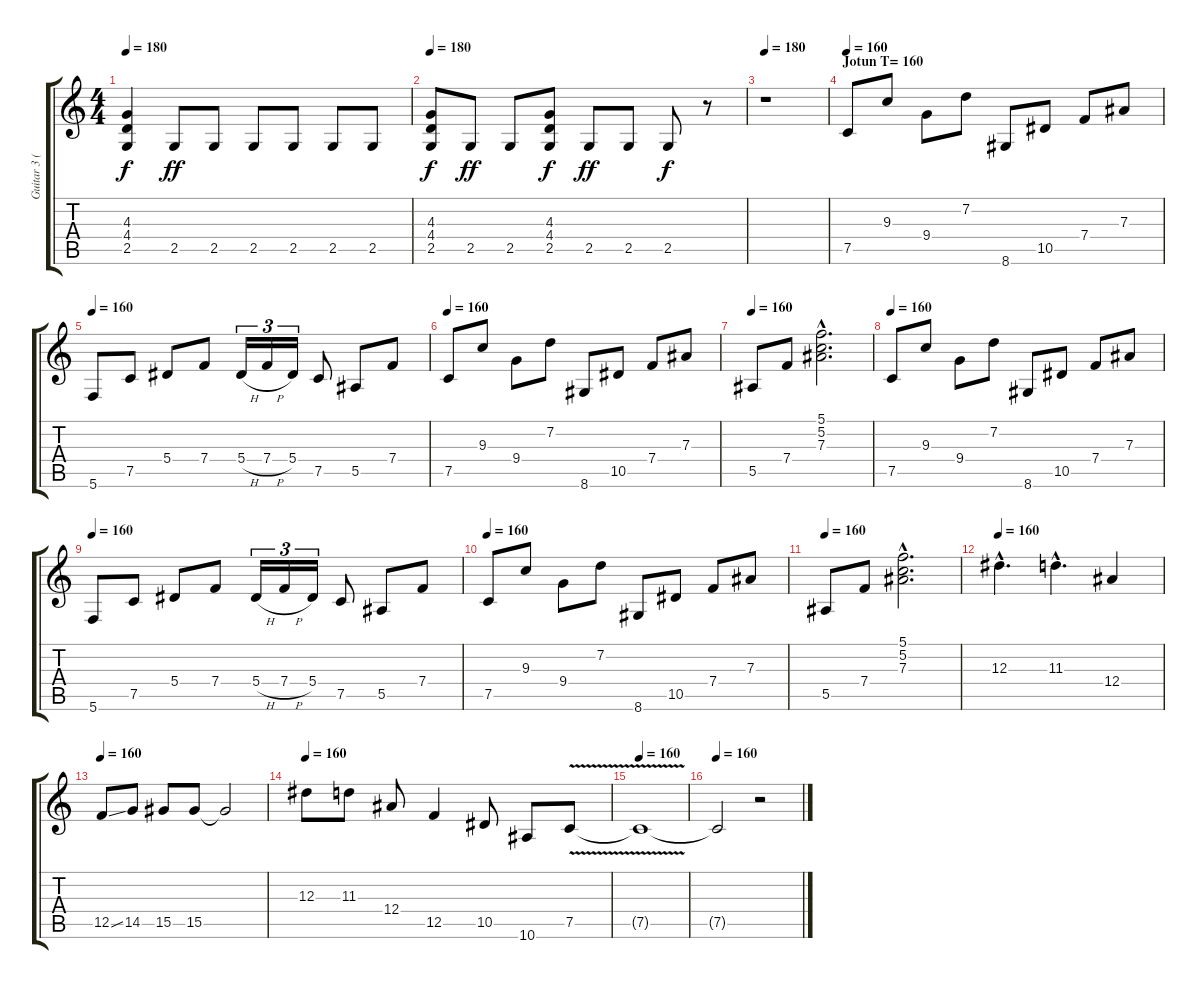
\track ("Guitar 3 (Rhythm)" "Guitar 3 (") {instrument distortionguitar}
\staff {score tabs}
\tuning (C4 G3 Eb3 Bb2 F2 C2) {hide}
\ts (4 4)
\tempo 180
\clef g2
\ks c
(4.3 4.4 2.5).4{dy f} 2.5.8{dy ff} 2.5.8 2.5.8 2.5.8 2.5.8 2.5.8 |
\tempo 180
(4.3 4.4 2.5).8{dy f} 2.5.8{dy ff} 2.5.8 (4.3 4.4 2.5).8{dy f} 2.5.8{dy ff} 2.5.8 2.5.8{dy f} r.8 |
\tempo 180
r.1 |
\section ("" "Jotun T= 160")
\tempo 160
7.5.8{volume 12} 9.3.8 9.4.8 7.2.8 8.6.8 10.5.8 7.4.8 7.3.8 |
\tempo 160
5.6.8 7.5.8 5.4.8 7.4.8 5.4{h}.16{tu (3 2)} 7.4{h}.16{tu (3 2)} 5.4.16{tu (3 2)} 7.5.8 5.5.8 7.4.8 |
\tempo 160
7.5.8 9.3.8 9.4.8 7.2.8 8.6.8 10.5.8 7.4.8 7.3.8 |
\tempo 160
5.5.8 7.4.8 (5.1{hac} 5.2{hac} 7.3{hac}).2{d} |
\tempo 160
7.5.8 9.3.8 9.4.8 7.2.8 8.6.8 10.5.8 7.4.8 7.3.8 |
\tempo 160
5.6.8 7.5.8 5.4.8 7.4.8 5.4{h}.16{tu (3 2)} 7.4{h}.16{tu (3 2)} 5.4.16{tu (3 2)} 7.5.8 5.5.8 7.4.8 |
\tempo 160
7.5.8 9.3.8 9.4.8 7.2.8 8.6.8 10.5.8 7.4.8 7.3.8 |
\tempo 160
5.5.8 7.4.8 (5.1{hac} 5.2{hac} 7.3{hac}).2{d} |
\tempo 160
12.3{hac}.4{d volume 16 balance 16} 11.3{hac}.4{d} 12.4.4 |
\tempo 160
12.5{ss}.8 14.5.8 15.5.8 15.5.8 15.5{t}.2 |
\tempo 160
12.3.8 11.3.8 12.4.8 12.5.4 10.5.8 10.6.8 7.5{v}.8 |
\tempo 160
7.5{t}.1 |
\tempo 160
7.5{t}.2 r.2
